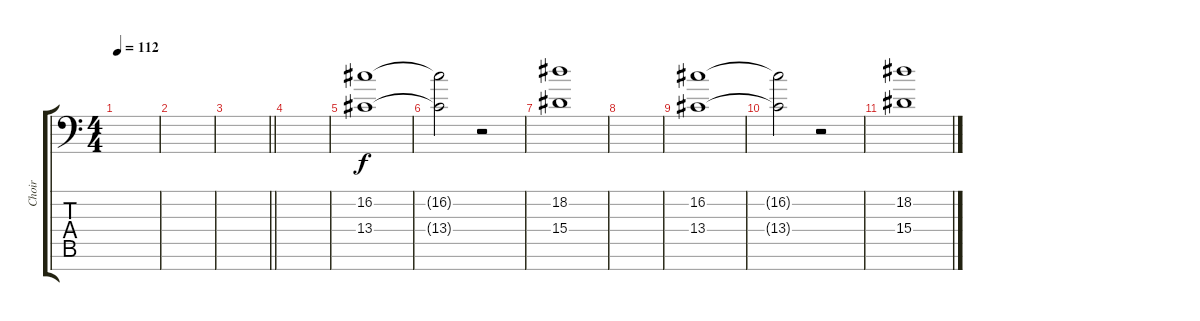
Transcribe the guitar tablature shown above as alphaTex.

\track ("Choir" "Choir") {instrument pad4choir}
\staff {score tabs}
\tuning (D4 A3 F3 C3 G2 D2 A1) {hide}
\ts (4 4)
\tempo 112
\clef f4
\ks c
|
|
\barLineRight lightlight
|
|
(16.2 13.4).1{volume 13} |
(16.2{t} 13.4{t}).2{volume 3} r.2{volume 0} |
(18.2 15.4).1{volume 13} |
|
(16.2 13.4).1{volume 13} |
(16.2{t} 13.4{t}).2{volume 3} r.2{volume 0} |
(18.2 15.4).1{volume 13}
